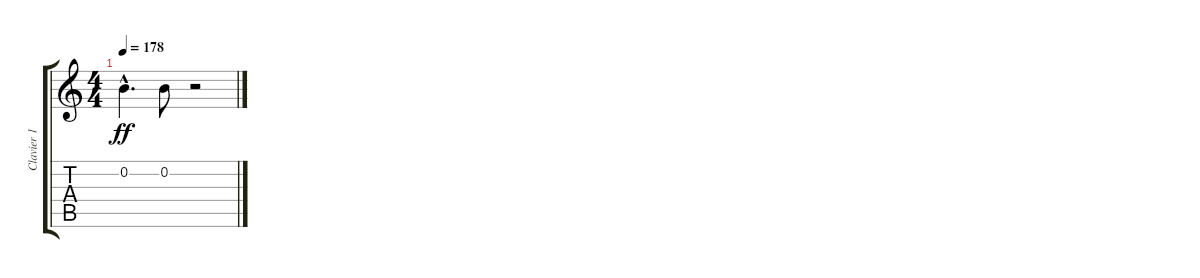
\track ("Clavier 1" "Clavier 1") {instrument accordion}
\staff {score tabs}
\tuning (E5 B4 G4 D4 A3 E3) {hide}
\ts (4 4)
\tempo 178
\clef g2
\ks c
0.2{hac}.4{d dy ff} 0.2.8 r.2
